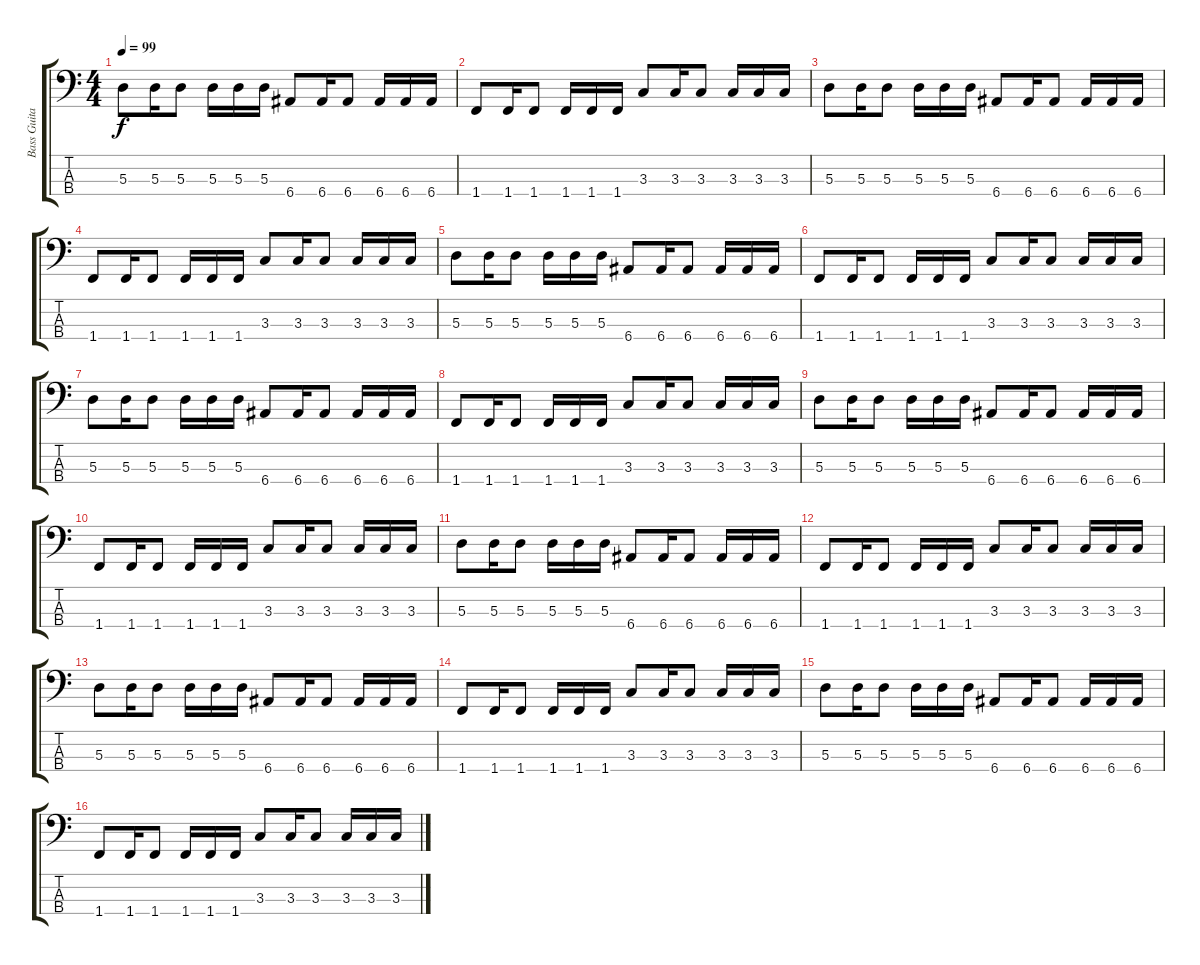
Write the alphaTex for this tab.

\track ("Bass Guitar" "Bass Guita") {instrument electricbassfinger}
\staff {score tabs}
\tuning (G2 D2 A1 E1) {hide}
\ts (4 4)
\tempo 99
\clef f4
\ks c
5.3.8{dy f} 5.3.16 5.3.8 5.3.16 5.3.16 5.3.16 6.4.8 6.4.16 6.4.8 6.4.16 6.4.16 6.4.16 |
1.4.8 1.4.16 1.4.8 1.4.16 1.4.16 1.4.16 3.3.8 3.3.16 3.3.8 3.3.16 3.3.16 3.3.16 |
5.3.8 5.3.16 5.3.8 5.3.16 5.3.16 5.3.16 6.4.8 6.4.16 6.4.8 6.4.16 6.4.16 6.4.16 |
1.4.8 1.4.16 1.4.8 1.4.16 1.4.16 1.4.16 3.3.8 3.3.16 3.3.8 3.3.16 3.3.16 3.3.16 |
5.3.8 5.3.16 5.3.8 5.3.16 5.3.16 5.3.16 6.4.8 6.4.16 6.4.8 6.4.16 6.4.16 6.4.16 |
1.4.8 1.4.16 1.4.8 1.4.16 1.4.16 1.4.16 3.3.8 3.3.16 3.3.8 3.3.16 3.3.16 3.3.16 |
5.3.8 5.3.16 5.3.8 5.3.16 5.3.16 5.3.16 6.4.8 6.4.16 6.4.8 6.4.16 6.4.16 6.4.16 |
1.4.8 1.4.16 1.4.8 1.4.16 1.4.16 1.4.16 3.3.8 3.3.16 3.3.8 3.3.16 3.3.16 3.3.16 |
5.3.8 5.3.16 5.3.8 5.3.16 5.3.16 5.3.16 6.4.8 6.4.16 6.4.8 6.4.16 6.4.16 6.4.16 |
1.4.8 1.4.16 1.4.8 1.4.16 1.4.16 1.4.16 3.3.8 3.3.16 3.3.8 3.3.16 3.3.16 3.3.16 |
5.3.8 5.3.16 5.3.8 5.3.16 5.3.16 5.3.16 6.4.8 6.4.16 6.4.8 6.4.16 6.4.16 6.4.16 |
1.4.8 1.4.16 1.4.8 1.4.16 1.4.16 1.4.16 3.3.8 3.3.16 3.3.8 3.3.16 3.3.16 3.3.16 |
5.3.8 5.3.16 5.3.8 5.3.16 5.3.16 5.3.16 6.4.8 6.4.16 6.4.8 6.4.16 6.4.16 6.4.16 |
1.4.8 1.4.16 1.4.8 1.4.16 1.4.16 1.4.16 3.3.8 3.3.16 3.3.8 3.3.16 3.3.16 3.3.16 |
5.3.8 5.3.16 5.3.8 5.3.16 5.3.16 5.3.16 6.4.8 6.4.16 6.4.8 6.4.16 6.4.16 6.4.16 |
1.4.8 1.4.16 1.4.8 1.4.16 1.4.16 1.4.16 3.3.8 3.3.16 3.3.8 3.3.16 3.3.16 3.3.16
